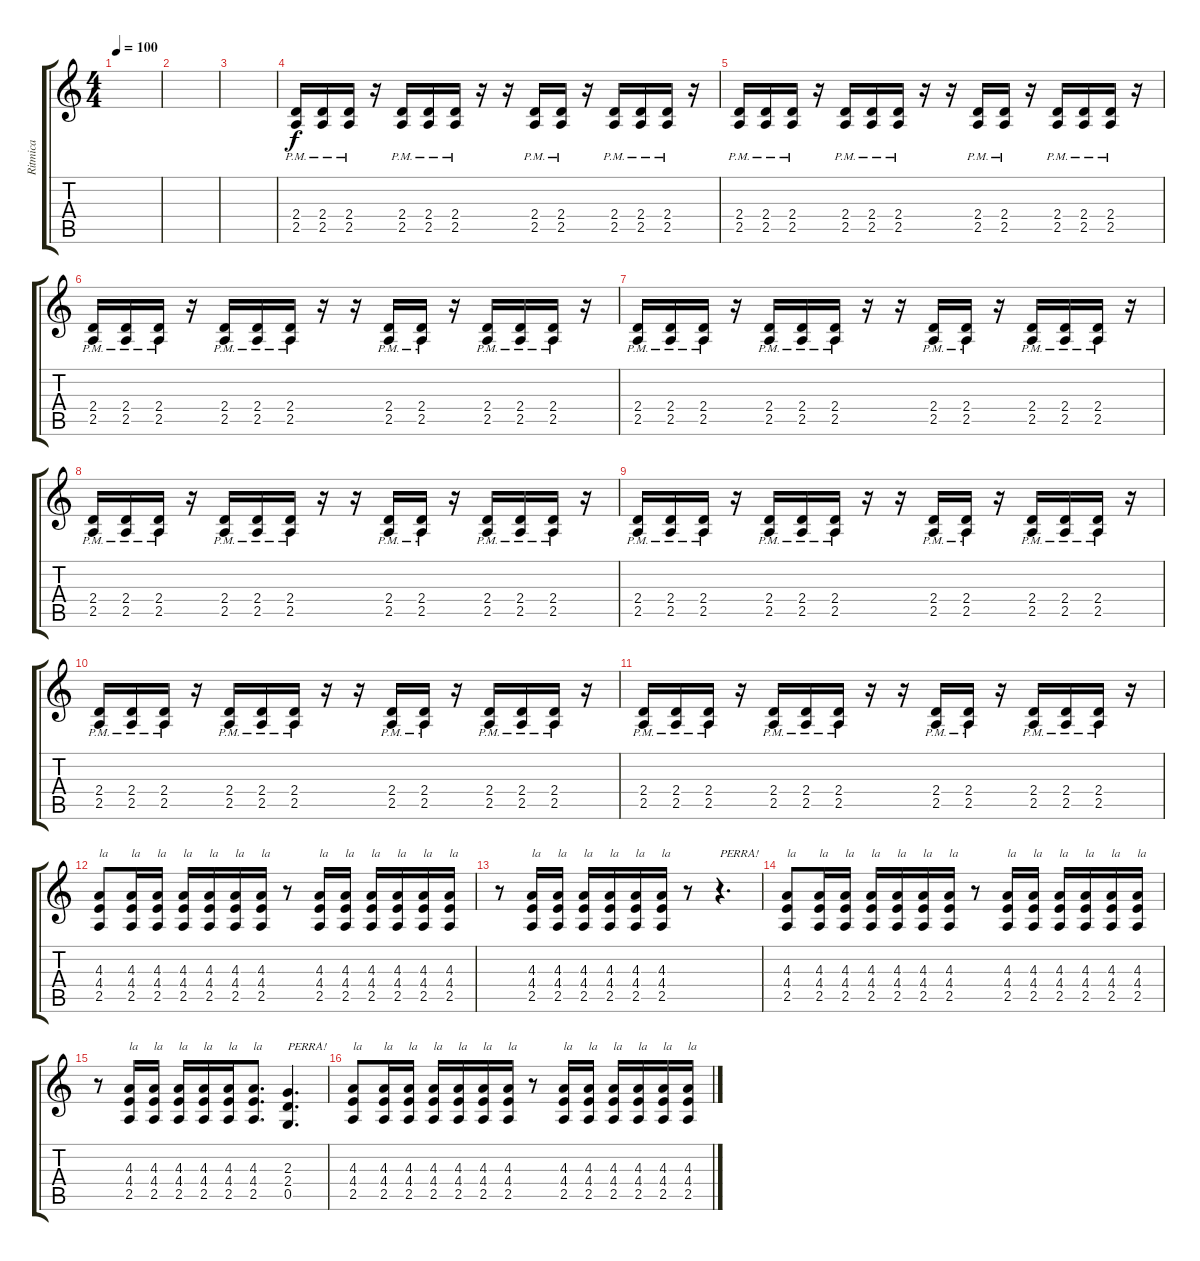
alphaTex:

\track ("Ritmica" "Ritmica") {instrument distortionguitar}
\staff {score tabs}
\tuning (D4 A3 F3 C3 G2 C2) {hide}
\ts (4 4)
\tempo 100
\clef g2
\ks c
|
|
|
(2.4{pm} 2.5{pm}).16 (2.4{pm} 2.5{pm}).16 (2.4{pm} 2.5{pm}).16 r.16 (2.4{pm} 2.5{pm}).16 (2.4{pm} 2.5{pm}).16 (2.4{pm} 2.5{pm}).16 r.16 r.16 (2.4{pm} 2.5{pm}).16 (2.4{pm} 2.5{pm}).16 r.16 (2.4{pm} 2.5{pm}).16 (2.4{pm} 2.5{pm}).16 (2.4{pm} 2.5{pm}).16 r.16 |
(2.4{pm} 2.5{pm}).16 (2.4{pm} 2.5{pm}).16 (2.4{pm} 2.5{pm}).16 r.16 (2.4{pm} 2.5{pm}).16 (2.4{pm} 2.5{pm}).16 (2.4{pm} 2.5{pm}).16 r.16 r.16 (2.4{pm} 2.5{pm}).16 (2.4{pm} 2.5{pm}).16 r.16 (2.4{pm} 2.5{pm}).16 (2.4{pm} 2.5{pm}).16 (2.4{pm} 2.5{pm}).16 r.16 |
(2.4{pm} 2.5{pm}).16 (2.4{pm} 2.5{pm}).16 (2.4{pm} 2.5{pm}).16 r.16 (2.4{pm} 2.5{pm}).16 (2.4{pm} 2.5{pm}).16 (2.4{pm} 2.5{pm}).16 r.16 r.16 (2.4{pm} 2.5{pm}).16 (2.4{pm} 2.5{pm}).16 r.16 (2.4{pm} 2.5{pm}).16 (2.4{pm} 2.5{pm}).16 (2.4{pm} 2.5{pm}).16 r.16 |
(2.4{pm} 2.5{pm}).16 (2.4{pm} 2.5{pm}).16 (2.4{pm} 2.5{pm}).16 r.16 (2.4{pm} 2.5{pm}).16 (2.4{pm} 2.5{pm}).16 (2.4{pm} 2.5{pm}).16 r.16 r.16 (2.4{pm} 2.5{pm}).16 (2.4{pm} 2.5{pm}).16 r.16 (2.4{pm} 2.5{pm}).16 (2.4{pm} 2.5{pm}).16 (2.4{pm} 2.5{pm}).16 r.16 |
(2.4{pm} 2.5{pm}).16 (2.4{pm} 2.5{pm}).16 (2.4{pm} 2.5{pm}).16 r.16 (2.4{pm} 2.5{pm}).16 (2.4{pm} 2.5{pm}).16 (2.4{pm} 2.5{pm}).16 r.16 r.16 (2.4{pm} 2.5{pm}).16 (2.4{pm} 2.5{pm}).16 r.16 (2.4{pm} 2.5{pm}).16 (2.4{pm} 2.5{pm}).16 (2.4{pm} 2.5{pm}).16 r.16 |
(2.4{pm} 2.5{pm}).16 (2.4{pm} 2.5{pm}).16 (2.4{pm} 2.5{pm}).16 r.16 (2.4{pm} 2.5{pm}).16 (2.4{pm} 2.5{pm}).16 (2.4{pm} 2.5{pm}).16 r.16 r.16 (2.4{pm} 2.5{pm}).16 (2.4{pm} 2.5{pm}).16 r.16 (2.4{pm} 2.5{pm}).16 (2.4{pm} 2.5{pm}).16 (2.4{pm} 2.5{pm}).16 r.16 |
(2.4{pm} 2.5{pm}).16 (2.4{pm} 2.5{pm}).16 (2.4{pm} 2.5{pm}).16 r.16 (2.4{pm} 2.5{pm}).16 (2.4{pm} 2.5{pm}).16 (2.4{pm} 2.5{pm}).16 r.16 r.16 (2.4{pm} 2.5{pm}).16 (2.4{pm} 2.5{pm}).16 r.16 (2.4{pm} 2.5{pm}).16 (2.4{pm} 2.5{pm}).16 (2.4{pm} 2.5{pm}).16 r.16 |
(2.4{pm} 2.5{pm}).16 (2.4{pm} 2.5{pm}).16 (2.4{pm} 2.5{pm}).16 r.16 (2.4{pm} 2.5{pm}).16 (2.4{pm} 2.5{pm}).16 (2.4{pm} 2.5{pm}).16 r.16 r.16 (2.4{pm} 2.5{pm}).16 (2.4{pm} 2.5{pm}).16 r.16 (2.4{pm} 2.5{pm}).16 (2.4{pm} 2.5{pm}).16 (2.4{pm} 2.5{pm}).16 r.16 |
(4.3 4.4 2.5).8{txt "la"} (4.3 4.4 2.5).16{txt "la"} (4.3 4.4 2.5).16{txt "la"} (4.3 4.4 2.5).16{txt "la"} (4.3 4.4 2.5).16{txt "la"} (4.3 4.4 2.5).16{txt "la"} (4.3 4.4 2.5).16{txt "la"} r.8 (4.3 4.4 2.5).16{txt "la"} (4.3 4.4 2.5).16{txt "la"} (4.3 4.4 2.5).16{txt "la"} (4.3 4.4 2.5).16{txt "la"} (4.3 4.4 2.5).16{txt "la"} (4.3 4.4 2.5).16{txt "la"} |
r.8 (4.3 4.4 2.5).16{txt "la"} (4.3 4.4 2.5).16{txt "la"} (4.3 4.4 2.5).16{txt "la"} (4.3 4.4 2.5).16{txt "la"} (4.3 4.4 2.5).16{txt "la"} (4.3 4.4 2.5).16{txt "la"} r.8 r.4{d txt "PERRA!"} |
(4.3 4.4 2.5).8{txt "la"} (4.3 4.4 2.5).16{txt "la"} (4.3 4.4 2.5).16{txt "la"} (4.3 4.4 2.5).16{txt "la"} (4.3 4.4 2.5).16{txt "la"} (4.3 4.4 2.5).16{txt "la"} (4.3 4.4 2.5).16{txt "la"} r.8 (4.3 4.4 2.5).16{txt "la"} (4.3 4.4 2.5).16{txt "la"} (4.3 4.4 2.5).16{txt "la"} (4.3 4.4 2.5).16{txt "la"} (4.3 4.4 2.5).16{txt "la"} (4.3 4.4 2.5).16{txt "la"} |
r.8 (4.3 4.4 2.5).16{txt "la"} (4.3 4.4 2.5).16{txt "la"} (4.3 4.4 2.5).16{txt "la"} (4.3 4.4 2.5).16{txt "la"} (4.3 4.4 2.5).16{txt "la"} (4.3 4.4 2.5).8{d txt "la"} (2.3 2.4 0.5).4{d txt "PERRA!"} |
(4.3 4.4 2.5).8{txt "la"} (4.3 4.4 2.5).16{txt "la"} (4.3 4.4 2.5).16{txt "la"} (4.3 4.4 2.5).16{txt "la"} (4.3 4.4 2.5).16{txt "la"} (4.3 4.4 2.5).16{txt "la"} (4.3 4.4 2.5).16{txt "la"} r.8 (4.3 4.4 2.5).16{txt "la"} (4.3 4.4 2.5).16{txt "la"} (4.3 4.4 2.5).16{txt "la"} (4.3 4.4 2.5).16{txt "la"} (4.3 4.4 2.5).16{txt "la"} (4.3 4.4 2.5).16{txt "la"}
